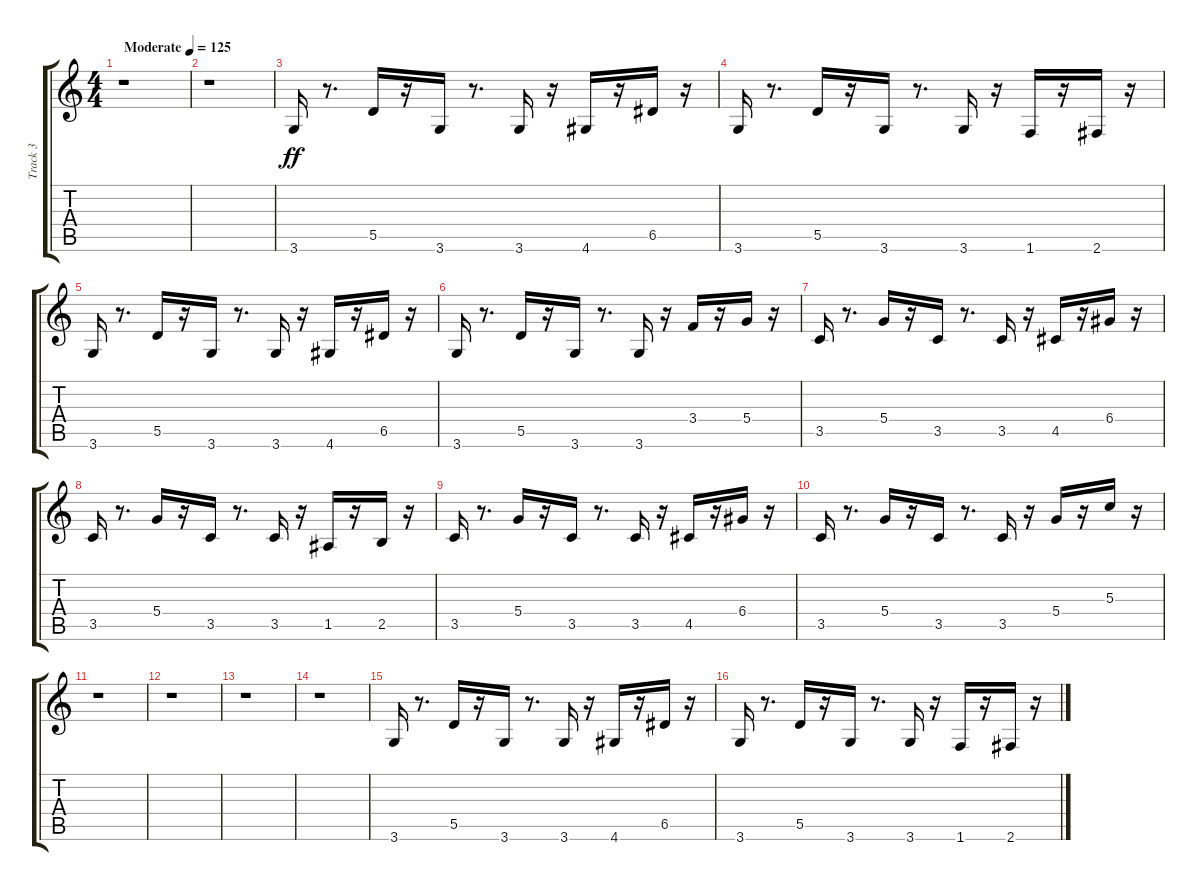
\track ("Track 3" "Track 3") {instrument fretlessbass}
\staff {score tabs}
\tuning (E4 B3 G3 D3 A2 E2) {hide}
\ts (4 4)
\tempo (125 "Moderate")
\clef g2
\ks c
r.1{dy ff instrument fretlessbass} |
r.1 |
3.6.16 r.8{d} 5.5.16 r.16 3.6.16 r.8{d} 3.6.16 r.16 4.6.16 r.16 6.5.16 r.16 |
3.6.16 r.8{d} 5.5.16 r.16 3.6.16 r.8{d} 3.6.16 r.16 1.6.16 r.16 2.6.16 r.16 |
3.6.16 r.8{d} 5.5.16 r.16 3.6.16 r.8{d} 3.6.16 r.16 4.6.16 r.16 6.5.16 r.16 |
3.6.16 r.8{d} 5.5.16 r.16 3.6.16 r.8{d} 3.6.16 r.16 3.4.16 r.16 5.4.16 r.16 |
3.5.16 r.8{d} 5.4.16 r.16 3.5.16 r.8{d} 3.5.16 r.16 4.5.16 r.16 6.4.16 r.16 |
3.5.16 r.8{d} 5.4.16 r.16 3.5.16 r.8{d} 3.5.16 r.16 1.5.16 r.16 2.5.16 r.16 |
3.5.16 r.8{d} 5.4.16 r.16 3.5.16 r.8{d} 3.5.16 r.16 4.5.16 r.16 6.4.16 r.16 |
3.5.16 r.8{d} 5.4.16 r.16 3.5.16 r.8{d} 3.5.16 r.16 5.4.16 r.16 5.3.16 r.16 |
r.1 |
r.1 |
r.1 |
r.1 |
3.6.16 r.8{d} 5.5.16 r.16 3.6.16 r.8{d} 3.6.16 r.16 4.6.16 r.16 6.5.16 r.16 |
3.6.16 r.8{d} 5.5.16 r.16 3.6.16 r.8{d} 3.6.16 r.16 1.6.16 r.16 2.6.16 r.16
